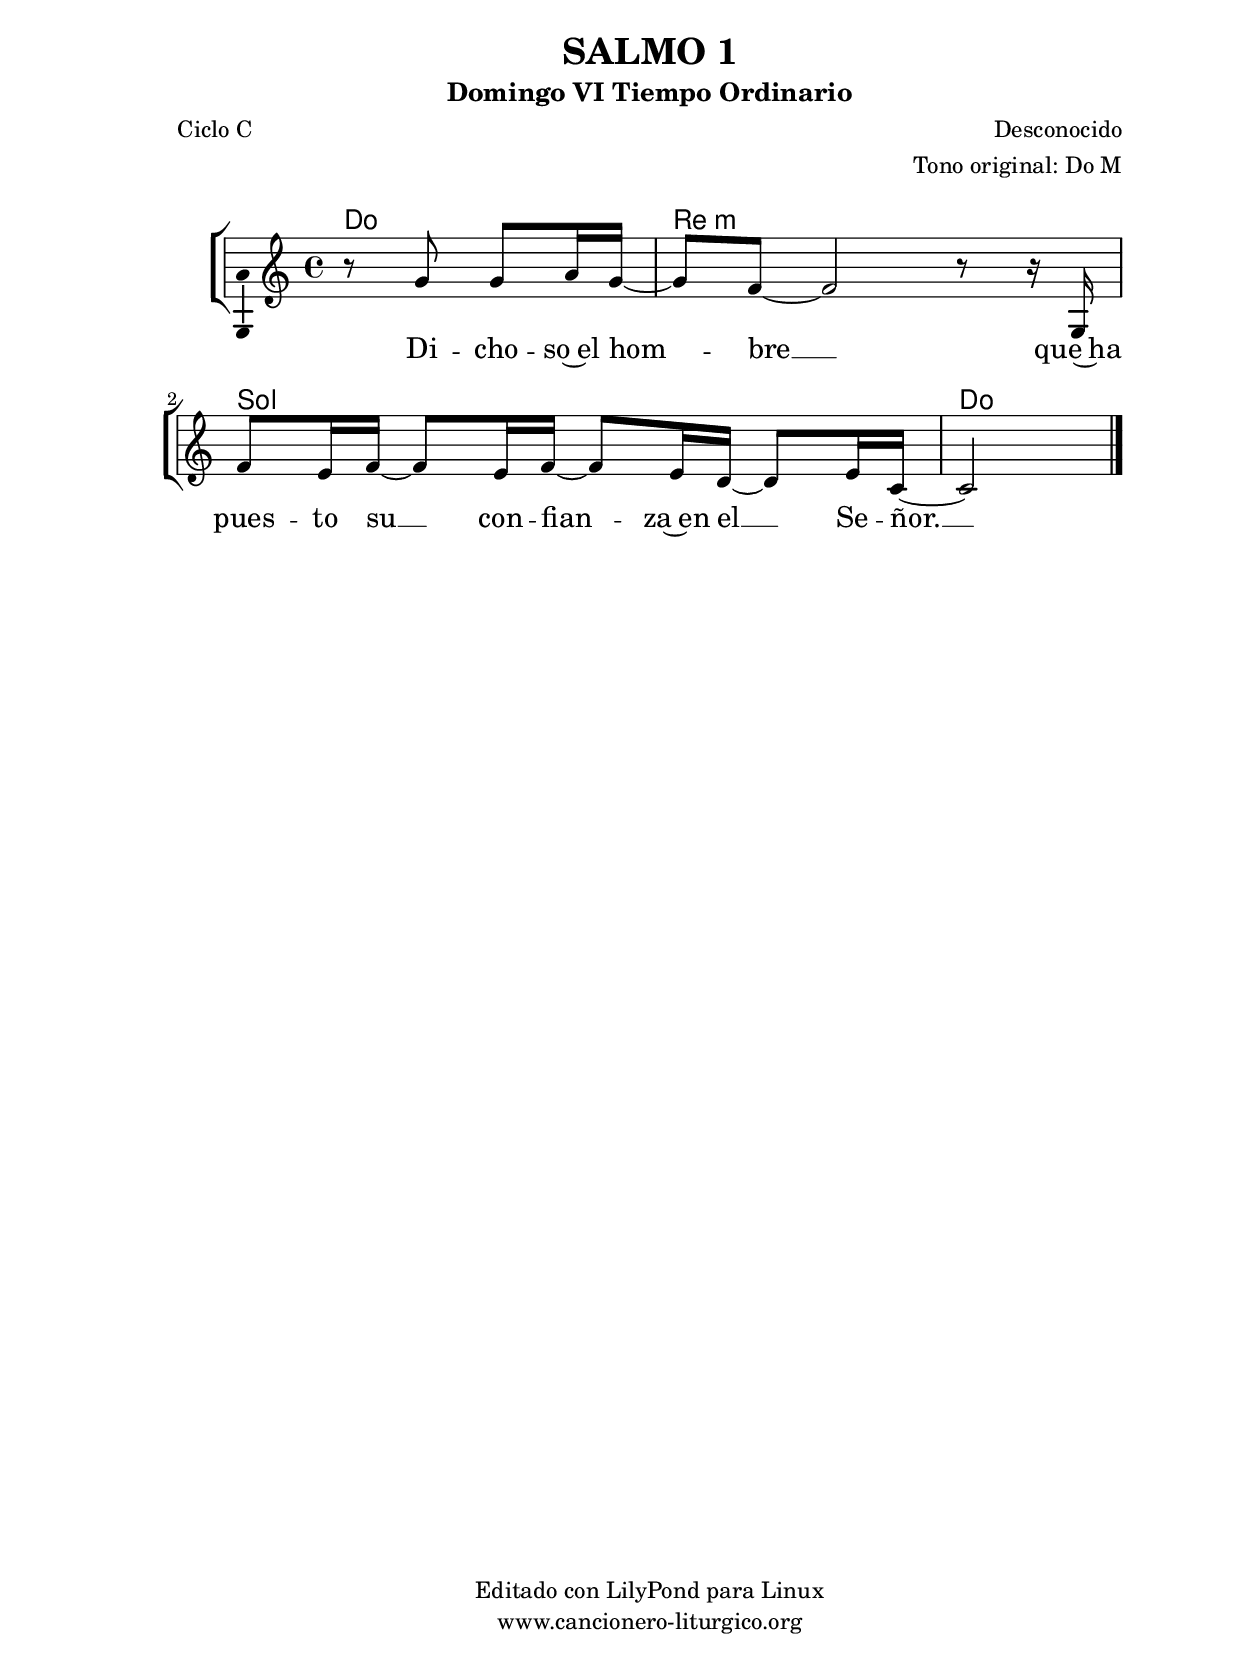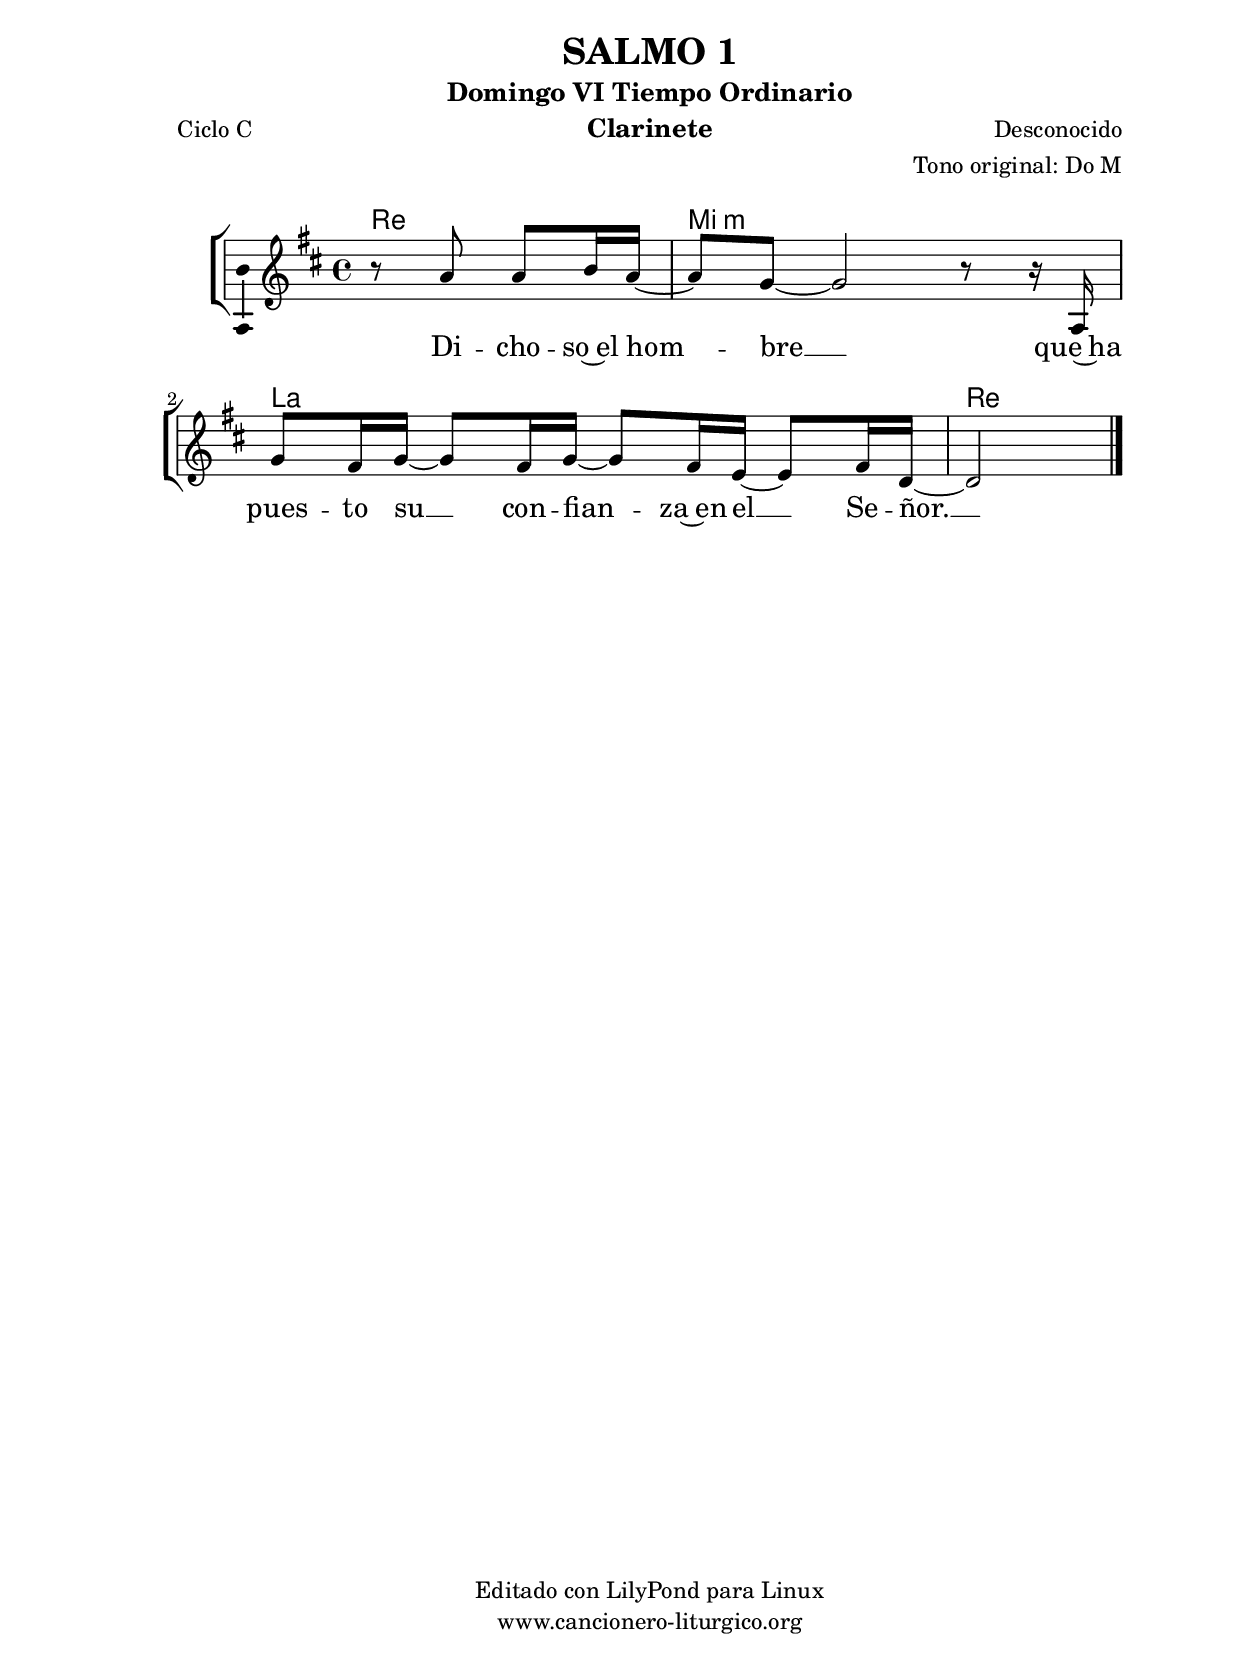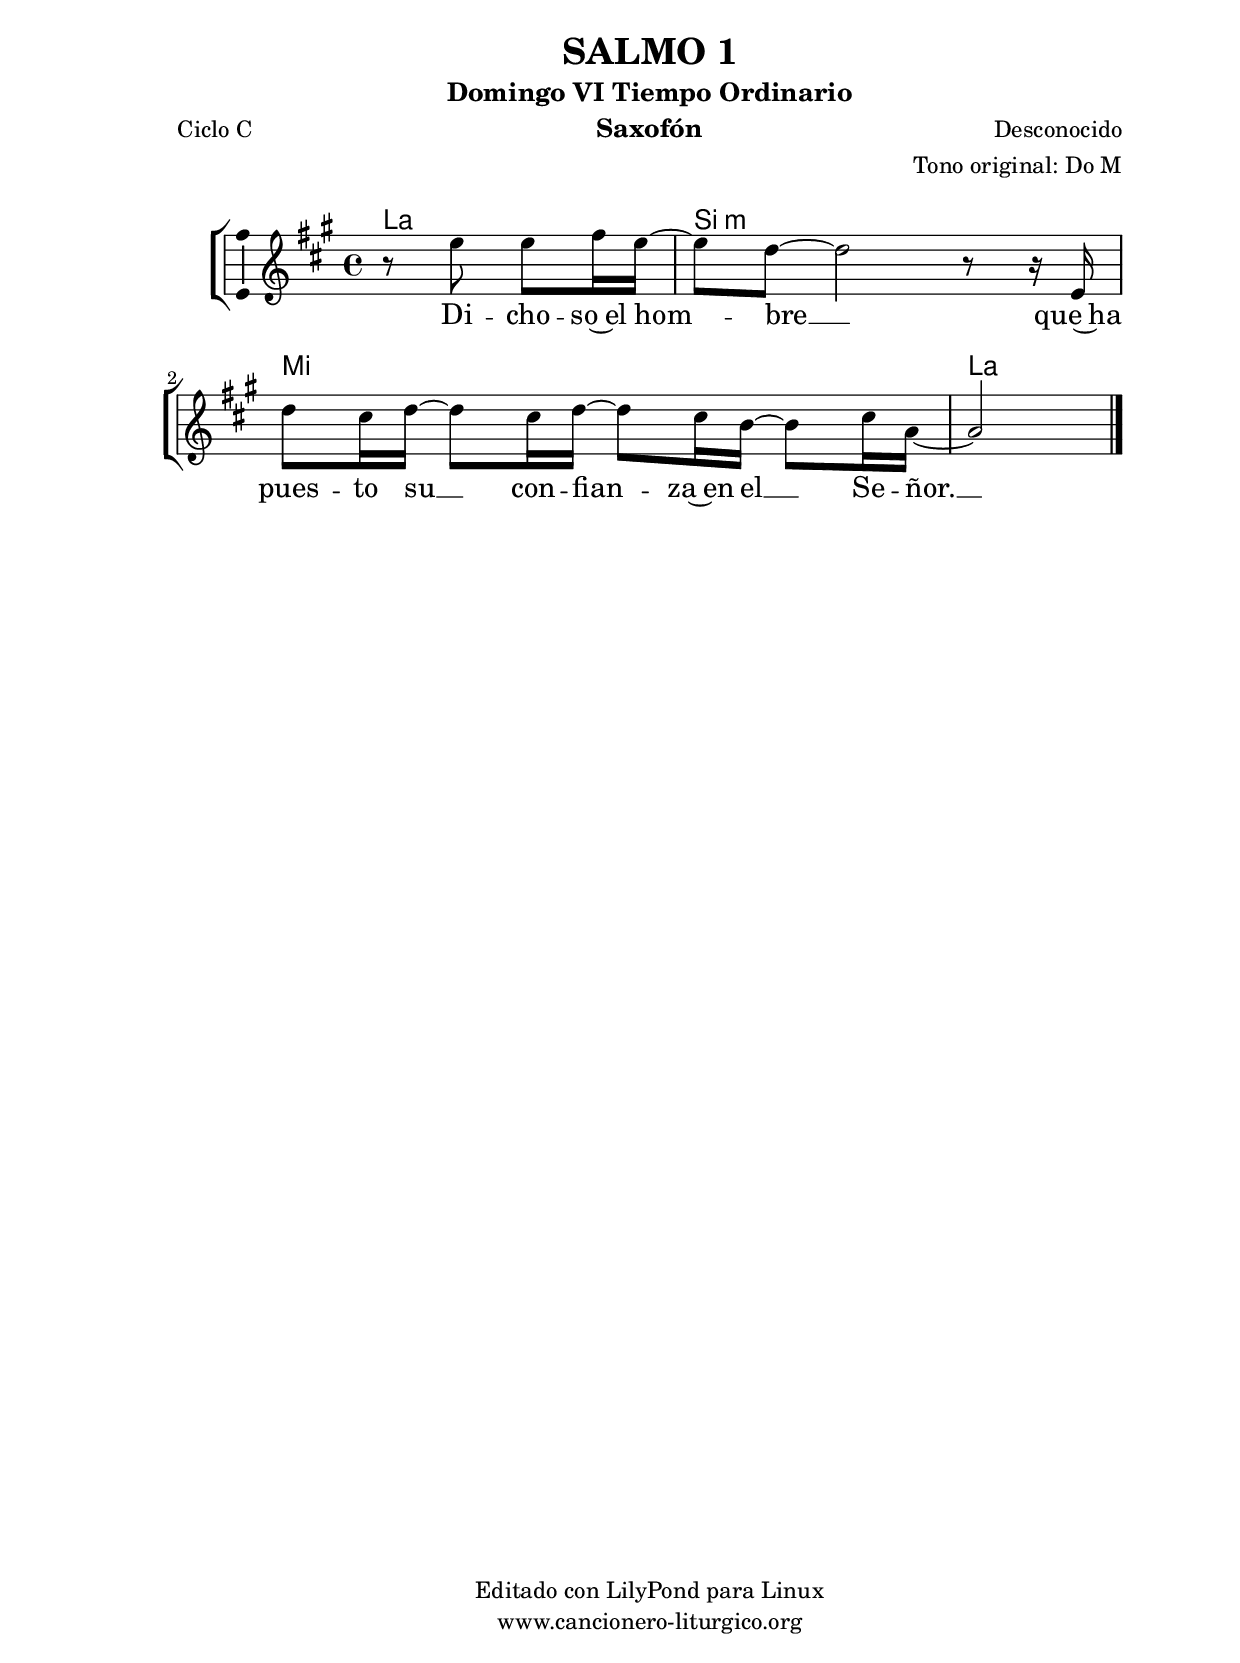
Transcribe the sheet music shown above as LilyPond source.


%Transcrito de:
%https://www.youtube.com/watch?v=pj0s5modojA

%
%para convertir .midi en .wav:
%timidity filename.midi -Ow -o finename.wav
%
%
%Para convertir de .wav a .mp3:
%lame -h -m j filename.wav
%
%
%para escuchar el midi:
%timidity nombrefichero.midi
%


%versión de lilypond para la que se ha escrito esta partitura:
\version "2.16.0"

	%Tamaño papel
	#(set-default-paper-size "a4")
	%Tamaño partitura
	#(set-global-staff-size 20)
	%No responde al pulsar sobre una nota
	#(ly:set-option 'point-and-click #f)

%parámetros del encabezamiento:
\header {
	title = "SALMO 1"
	subtitle = "Domingo VI Tiempo Ordinario"
	composer = "Desconocido"
	poet = "Ciclo C"
	meter = ""
	arranger = "Tono original: Do M"
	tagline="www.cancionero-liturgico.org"
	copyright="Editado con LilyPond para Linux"
	tiempo = "Ordinario"
	usos = "Salmo"
	letra = "Dichoso el hombre que ha puesto su confianza en el Señor."
	}

%parámetros asociados al papel:
\paper  {
	oddHeaderMarkup = \markup {\fill-line { \on-the-fly #not-first-page \fromproperty #'header:title \on-the-fly #not-first-page \fromproperty #'header:composer }}
	evenHeaderMarkup = \markup {\fill-line { \fromproperty #'header:composer \fromproperty #'header:title }}
	#(set-paper-size "a4")
	print-page-number = ##f
	first-page-number = 1
	print-first-page-number = ##f
%	head-separation = 3.0 \cm
	top-margin = 2.0 \cm
	bottom-margin = 0.5\cm
%%%	bottom-margin = -1.0\cm
	left-margin = 3.0 \cm
	line-width = 16.0 \cm 
	indent = 8\mm
	interscoreline = 2.\mm
	between-system-space = 15\mm
%	para que las partituras no llenen la hoja:
	ragged-bottom = ##t
%	idem para la última hoja:
	ragged-last-bottom = ##f
%	para que las partituras llenen el ancho del papel:
	ragged-last = ##f
	after-title-space = 2.5 \cm
%page-count=1
system-count=2

	%Flexible Vertical Spacing
%	markup-markup-spacing =
%	#'((basic-distance . 15) (minimum-distance . 15) (padding . 3))
	markup-system-spacing =
	#'((basic-distance . 15) (minimum-distance . 15) (padding . 3))
	system-system-spacing =
	#'((basic-distance . 15) (minimum-distance . 15) (padding . 3))
	score-system-spacing =
	#'((basic-distance . 15) (minimum-distance . 15) (padding . 5))
%	top-system-spacing = % header
%	#'((basic-distance . 8) (minimum-distance . 0) (padding . 3))
%	top-markup-spacing =
%	#'((basic-distance . 20) (minimum-distance . 20) (padding . 3))
	last-bottom-spacing = % footer
	#'((basic-distance . 5) (minimum-distance . 5) (padding . 3))
%	score-markup-spacing =
%	#'((basic-distance . 16) (minimum-distance . 13) (padding . 3))

	}


%parámetros que afectan a toda la partitura:
global =  {
	%clave de sol (G):
	\clef G
	%armadura:
%	\transpose d c
	\key c \major
	\tempo 4=60
	\set Score.tempoHideNote = ##t
	}


acordes = {
	\italianChords
	\chordmode {
%	\transpose d c
{
c2 d:m d:m g g c
	}
	}
}


melodia = 
%	\transpose d c
{
	\relative c''{
	\time 4/4

\partial2
r8 g8 g a16 g~
g8 f~f2 r8 r16 g,16
f'8 e16 f~f8 e16 f~f8 e16 d~d8 e16 c~
c2 %s2

	\bar "|."
	}
	}


texto = \lyricmode {
Di -- cho -- so~el hom -- bre __ que~ha pues -- to su __ con -- fian -- za~en el __ Se -- ñor. __
	}


acordesStaff = \context ChordNames = acordesStaff <<
	\set chordChanges = ##t
	\acordes
	>>


vozStaff = \context Voice = vozStaff
\with {\consists "Ambitus_engraver"}
<<
%	\set Staff.instrumentName = ""
%	\set Staff.shortInstrumentName = ""
%	\set Staff.midiInstrument = #"clarinet"
%	\set Staff.midiInstrument = #"cello"
%	\set Staff.midiInstrument = #"flute"
	\set Staff.midiInstrument = #"electric guitar (jazz)"
%	\set Staff.midiInstrument = #"english horn"
%	\set Staff.midiInstrument = #"violin"
%	\set Staff.midiInstrument = #"glockenspiel"
	\set Staff.midiMinimumVolume = #0.7
	\set Staff.midiMaximumVolume = #0.9
	\global
	\melodia
	>>


textoStaff = \context Lyrics = textoStaff <<
	\lyricsto vozStaff \texto
	>>

\book {
	\score {
		\context ChoirStaff {
			\override StaffGroup.SystemStartBracket #'collapse-height = #1
			\override Score.SystemStartBar #'collapse-height = #1
			<<
			\acordesStaff
			\vozStaff
			\textoStaff
			>>
			}
		\layout {
	    		\context {
				\Lyrics
				\override LyricText #'font-size = #2
				}
	   		 \context {
				\Score
				%fontSize = #3
				\override StaffSymbol #'staff-space = #(magstep +3)
				%\override Beam #'thickness = #0.55
				%\override SpacingSpanner #'spacing-increment = #1.0
				%\override Slur #'height-limit = #1.5
				}
			}
		}
	\score {
		\unfoldRepeats
		\context ChoirStaff {
			<<
			\acordesStaff
			\vozStaff
			>>
			}
		\midi {
	  		\context {
	  			\Score
				tempoWholesPerMinute = #(ly:make-moment 70 4)
				}
			}
		}
	}

%Partitura para clarinete
#(define output-suffix "C")
\book {
	\header{
		instrument = "Clarinete"
		}
	\score {
		\context ChoirStaff {
			\override StaffGroup.SystemStartBracket #'collapse-height = #1
			\override Score.SystemStartBar #'collapse-height = #1
\transpose c d
			<<
			\acordesStaff
			\vozStaff
			\textoStaff
			>>
			}
		\layout {
	    		\context {
				\Lyrics
				\override LyricText #'font-size = #2
				}
	   		 \context {
				\Score
				%fontSize = #3
				\override StaffSymbol #'staff-space = #(magstep +3)
				%\override Beam #'thickness = #0.55
				%\override SpacingSpanner #'spacing-increment = #1.0
				%\override Slur #'height-limit = #1.5
				}
			}
		}
	}

%Partitura para saxofón
#(define output-suffix "S")
\book {
	\header{
		instrument = "Saxofón"
		}
	\score {
		\context ChoirStaff {
			\override StaffGroup.SystemStartBracket #'collapse-height = #1
			\override Score.SystemStartBar #'collapse-height = #1
\transpose c a
			<<
			\acordesStaff
			\vozStaff
			\textoStaff
			>>
			}
		\layout {
	    		\context {
				\Lyrics
				\override LyricText #'font-size = #2
				}
	   		 \context {
				\Score
				%fontSize = #3
				\override StaffSymbol #'staff-space = #(magstep +3)
				%\override Beam #'thickness = #0.55
				%\override SpacingSpanner #'spacing-increment = #1.0
				%\override Slur #'height-limit = #1.5
				}
			}
		}
	}

